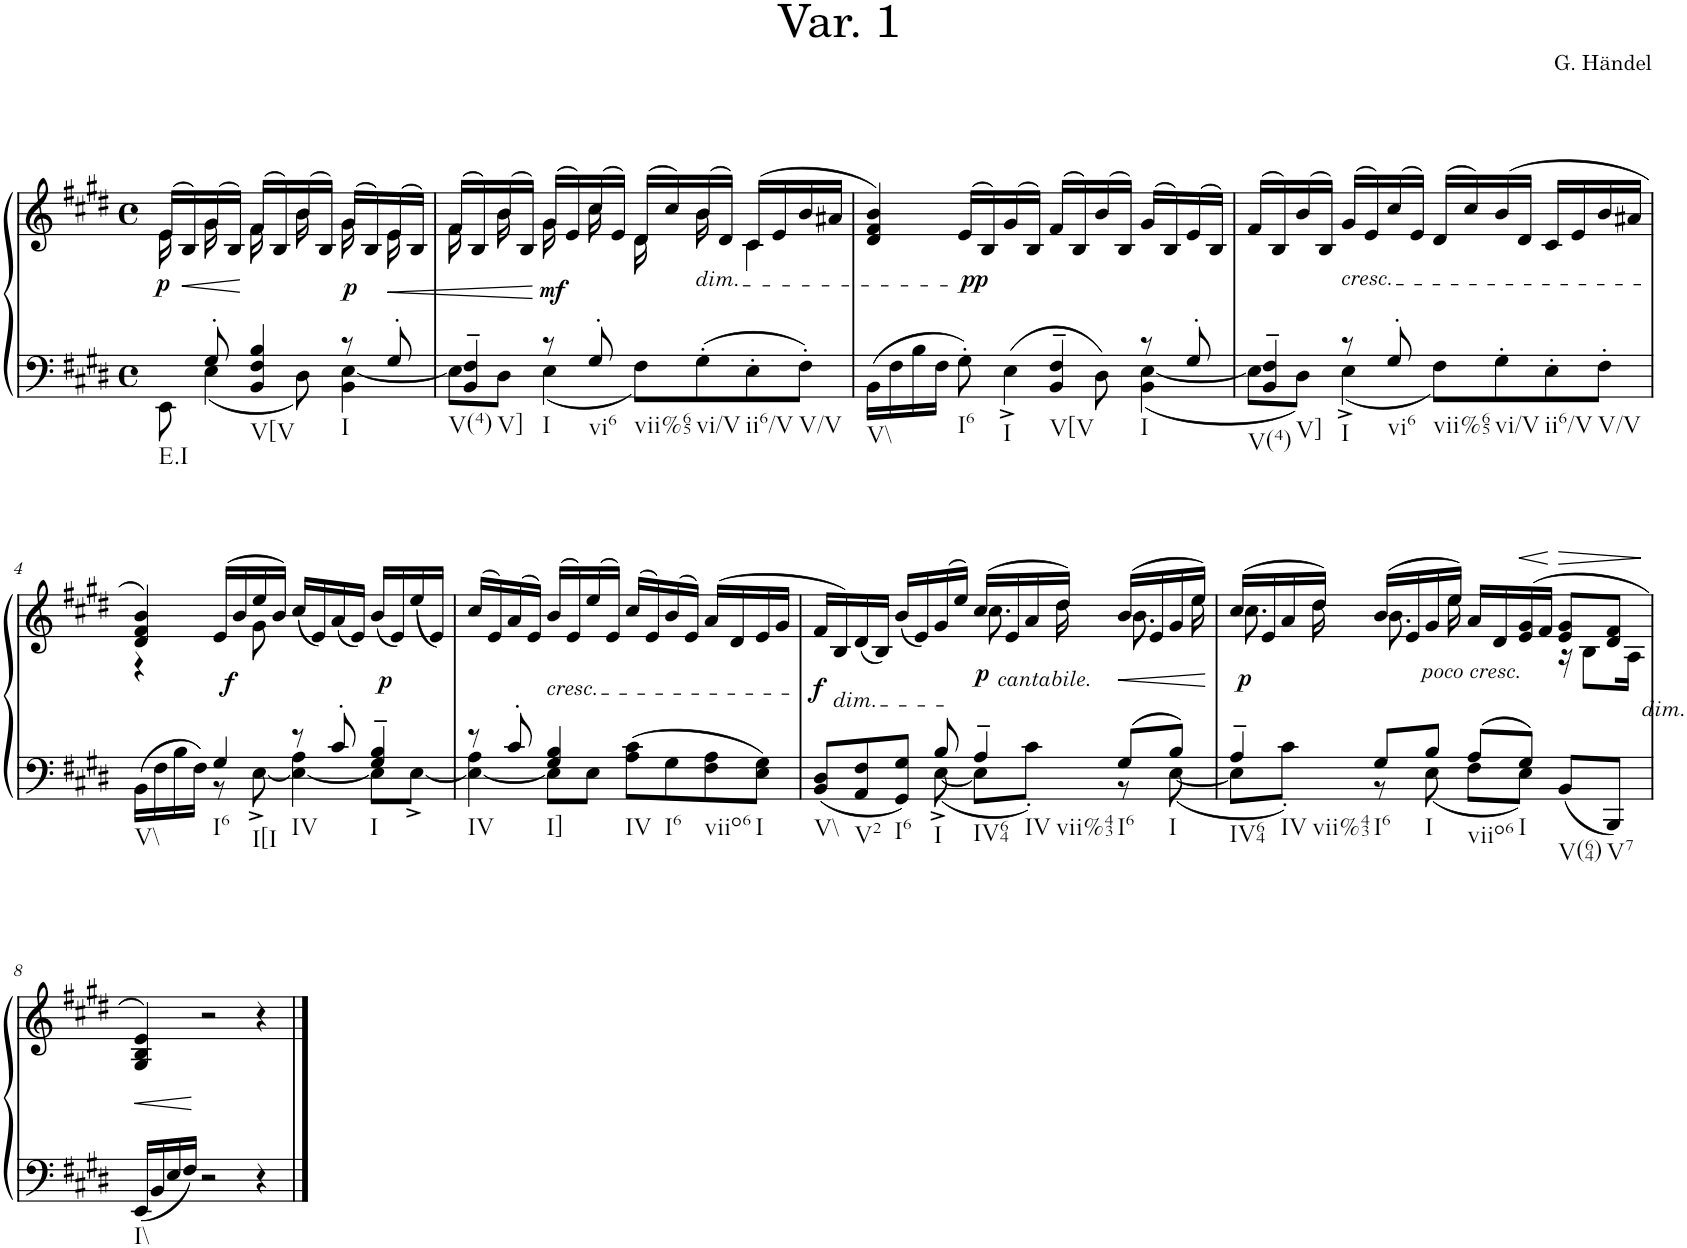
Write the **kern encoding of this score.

**kern	**kern	**dynam
*part1	*part1	*part1
*staff2	*staff1	*staff1/2
*I"Piano	*	*
*I'Pno.	*	*
*clefF4	*clefG2	*
*k[f#c#g#d#]	*k[f#c#g#d#]	*
*M4/4	*M4/4	*
*met(c)	*met(c)	*
=	=	=
*^	*^	*
!LO:TX:b:t=E.I	!	!	!	!
!	!	!	!	!LO:DY:b
8ryy	8EE\	(>16e/LL	16e\	p
!	!	!	!	!LO:HP:b
.	.	16B/)	16ryy	<
8G#'/	4E\	(16g#/	16g#\	.
.	.	16B/JJ)	16ryy	.
!LO:TX:b:t=V[V	!	!	!	!
4BB/ 4F#/ 4B/	.	(16f#/LL	16f#\	[
.	.	16B/)	16ryy	.
.	8D#\	(16b/	16b\	.
.	.	16B/JJ)	16ryy	.
!LO:TX:b:t=I	!	!	!	!
!	!	!	!	!LO:DY:b
8r	4BB\ [4E\	(16g#/LL	16g#\	p
.	.	16B/)	16ryy	.
!	!	!	!	!LO:HP:b
8G#'/	.	(16e/	16e\	<
.	.	16B/JJ)	16ryy	.
=1	=1	=1	=1	=1
!LO:TX:b:t=V(4)	!	!	!	!
!LO:TX:b:t=V]	!	!	!	!
4BB/~ 4F#/~	8E\L]	(16f#/LL	16f#\	.
.	.	16B/)	16ryy	.
.	8D#\J	(16b/	16b\	.
.	.	16B/JJ)	16ryy	.
!LO:TX:b:t=I	!	!	!	!
!	!	!	!	!LO:DY:n=1:b
8r	(>4E\	(16g#/LL	16g#\	[ mf
.	.	16e/)	16ryy	.
!LO:TX:b:t=vi6	!	!	!	!
8G#'/	.	(16cc#/	16cc#\	.
.	.	16e/JJ)	16ryy	.
!LO:TX:b:t=vii%65	!	!	!	!
8F#\L	2ryy	(16d#/LL	16d#\	.
.	.	16cc#/)	16ryy	.
!	!	!LO:TX:b:i:t=dim.	!	!
!LO:TX:b:t=vi/V	!	!	!	!
8G#'>\	.	(16b/	16b\	.
.	.	16d#/JJ)	16ryy	.
!LO:TX:b:t=ii6/V	!	!	!	!
8E'>\	.	(16c#/LL	4c#\	.
.	.	16e/	.	.
!LO:TX:b:t=V/V	!	!	!	!
8F#'>\J	.	16b/	.	.
.	.	16a#X/JJ	.	.
*	*	*v	*v	*
=2	=2	=2	=2
!LO:TX:b:t=V\\	!	!	!
16BB\LL	2ryy	4d#/ 4f#/ 4b/)	.
16F#\	.	.	.
16B\	.	.	.
16F#\JJ	.	.	.
!LO:TX:b:t=I6	!	!	!
!	!	!	!LO:DY:b
8G#'>\	.	(>16e/LL	pp
.	.	16B/)	.
!LO:TX:b:t=I	!	!	!
!LO:TX:b:t=V[V	!	!	!
4E^\	.	(>16g#/	.
.	.	16B/JJ)	.
.	4BB/~ 4F#/~	(>16f#/LL	.
.	.	16B/)	.
8D#\	.	(>16b/	.
.	.	16B/JJ)	.
!LO:TX:b:t=I	!	!	!
8r	4BB\ [4E\	(>16g#/LL	.
.	.	16B/)	.
8G#'/	.	(>16e/	.
.	.	16B/JJ)	.
=3	=3	=3	=3
!LO:TX:b:t=V(4)	!	!	!
!LO:TX:b:t=V]	!	!	!
4BB/~ 4F#/~	8E\L]	16f#/LL	.
.	.	16B/)	.
.	8D#\J	(>16b/	.
.	.	16B/JJ)	.
!	!	!LO:TX:b:i:t=cresc.	!
!LO:TX:b:t=I	!	!	!
8r	4E^\	(>16g#/LL	.
.	.	16e/)	.
!LO:TX:b:t=vi6	!	!	!
8G#'/	.	(>16cc#/	.
.	.	16e/JJ)	.
!LO:TX:b:t=vii%65	!	!	!
8F#\L	2ryy	(>16d#/LL	.
.	.	16cc#/)	.
!LO:TX:b:t=vi/V	!	!	!
8G#'>\	.	(>16b/	.
.	.	16d#/JJ	.
!LO:TX:b:t=ii6/V	!	!	!
8E'>\	.	16c#/LL	.
.	.	16e/	.
!LO:TX:b:t=V/V	!	!	!
8F#'>\J	.	16b/	.
.	.	16a#X/JJ	.
!!LO:LB:g=z
=4	=4	=4	=4
*	*	*^	*
!LO:TX:b:t=V\\	!	!	!	!
16BB\LL	4ryy	4d#/ 4f#/ 4b/)	4r	.
16F#\	.	.	.	.
16B\	.	.	.	.
16F#\JJ	.	.	.	.
!LO:TX:b:t=I6	!	!	!	!
!LO:TX:b:t=I[I	!	!	!	!
!	!	!	!	!LO:DY:b
4G#/	8r	(16e/LL	8ryy	f
.	.	16b/	.	.
.	[8E^\	16ee/	8g#\	.
.	.	16b/JJ)	.	.
!LO:TX:b:t=IV	!	!	!	!
8r	4E\_ 4A\	(16cc#/LL	2ryy	.
.	.	16e/)	.	.
8c#'/	.	(16a/	.	.
.	.	16e/JJ)	.	.
!LO:TX:b:t=I	!	!	!	!
!	!	!	!	!LO:DY:b
4G#/~ 4B/~	8E\L]	(16b/LL	.	p
.	.	16e/)	.	.
.	[8E^\J	(16ee/	.	.
.	.	16e/JJ)	.	.
*	*	*v	*v	*
=5	=5	=5	=5
!LO:TX:b:t=IV	!	!	!
8r	4E\_ 4A\	(>16cc#/LL	.
.	.	16e/)	.
8c#'/	.	(>16a/	.
.	.	16e/JJ)	.
!	!	!LO:TX:b:i:t=cresc.	!
!LO:TX:b:t=I]	!	!	!
4G#/ 4B/	8E\L]	(>16b/LL	.
.	.	16e/)	.
.	8E\J	(>16ee/	.
.	.	16e/JJ)	.
!LO:TX:b:t=IV	!	!	!
8A\ 8c#\L	2ryy	(>16cc#/LL	.
.	.	16e/)	.
!LO:TX:b:t=I6	!	!	!
8G#\	.	(>16b/	.
.	.	16e/JJ)	.
!LO:TX:b:t=viio6	!	!	!
8F#\ 8A\	.	(>16a/LL	.
.	.	16d#/	.
!LO:TX:b:t=I	!	!	!
8E\ 8G#\J	.	16e/	.
.	.	16g#/JJ	.
=6	=6	=6	=6
*	*	*^	*
!LO:TX:b:t=V\\	!	!	!	!
!	!	!	!	!LO:DY:b
8BB/ 8D#/L	4.ryy	16f#/LL	2ryy	f
!	!	!LO:TX:b:i:t=dim.	!	!
.	.	16B/)	.	.
!LO:TX:b:t=V2	!	!	!	!
8AA/ 8F#/	.	(16d#/	.	.
.	.	16B/JJ)	.	.
!LO:TX:b:t=I6	!	!	!	!
8GG#/ 8G#/J	.	(16b/LL	.	.
.	.	16e/)	.	.
!LO:TX:b:t=I	!	!	!	!
8B/	[8E^\	(>16g#/	.	.
.	.	16ee/JJ)	.	.
!	!	!LO:TX:b:i:t=cantabile.	!	!
!LO:TX:b:t=IV64	!	!	!	!
!LO:TX:b:t=IV	!	!	!	!
!LO:TX:b:t=vii%43	!	!	!	!
!	!	!	!	!LO:DY:b
4A~/	8E\L]	(16cc#/LL	8.cc#\	p
.	.	16e/	.	.
.	8c#'\J	16a/	.	.
.	.	16dd#/JJ)	16dd#\	.
!LO:TX:b:t=I6	!	!	!	!
!	!	!	!	!LO:HP:b
8G#/L	8r	(16b/LL	8.b\	<
.	.	16e/	.	.
!LO:TX:b:t=I	!	!	!	!
8B/J	[8E\	16g#/	.	.
.	.	16ee/JJ)	16ee\	.
*v	*v	*	*	*
*	*v	*v	*
.	.	[
=7	=7	=7
*^	*^	*
!LO:TX:b:t=IV64	!	!	!	!
!LO:TX:b:t=IV	!	!	!	!
!LO:TX:b:t=vii%43	!	!	!	!
!	!	!	!	!LO:DY:b
4A~/	8E\L]	(16cc#/LL	8.cc#\	p
.	.	16e/	.	.
.	8c#'\J	16a/	.	.
.	.	16dd#/JJ)	16dd#\	.
!LO:TX:b:t=I6	!	!	!	!
8G#/L	8r	(16b/LL	8.b\	.
.	.	16e/	.	.
!	!	!LO:TX:b:i:t=poco cresc.	!	!
!LO:TX:b:t=I	!	!	!	!
8B/J	8E\	16g#/	.	.
.	.	16ee/JJ)	16ee\	.
!LO:TX:b:t=viio6	!	!	!	!
8A/L	8F#\L	16a/LL	4ryy	.
.	.	16d#/	.	.
!LO:TX:b:t=I	!	!	!	!
!	!	!	!	!LO:HP:b
8G#/J	8E\J	(16e/ 16g#/	.	<
.	.	16f#/JJ	.	.
!LO:TX:b:t=V(64)	!	!	!	!
!	!	!	!	!LO:HP:n=1:b
8BB/L	4ryy	8e/ 8g#/L	16r	[ >
!	!	!	!LO:TX:b:i:t=dim.	!
.	.	.	8B\L	.
!LO:TX:b:t=V7	!	!	!	!
8BBB/J	.	8d#/ 8f#/J	.	.
.	.	.	16A\Jk	.
*v	*v	*	*	*
*	*v	*v	*
.	.	]
!!LO:LB:g=z
=8	=8	=8
!LO:TX:b:t=I\\	!	!
16EE/LL	4G#/ 4B/ 4e/)	.
16BB/	.	.
16E/	.	.
16F#/JJ	.	.
2r	2r	.
4r	4r	.
==	==	==
*-	*-	*-
